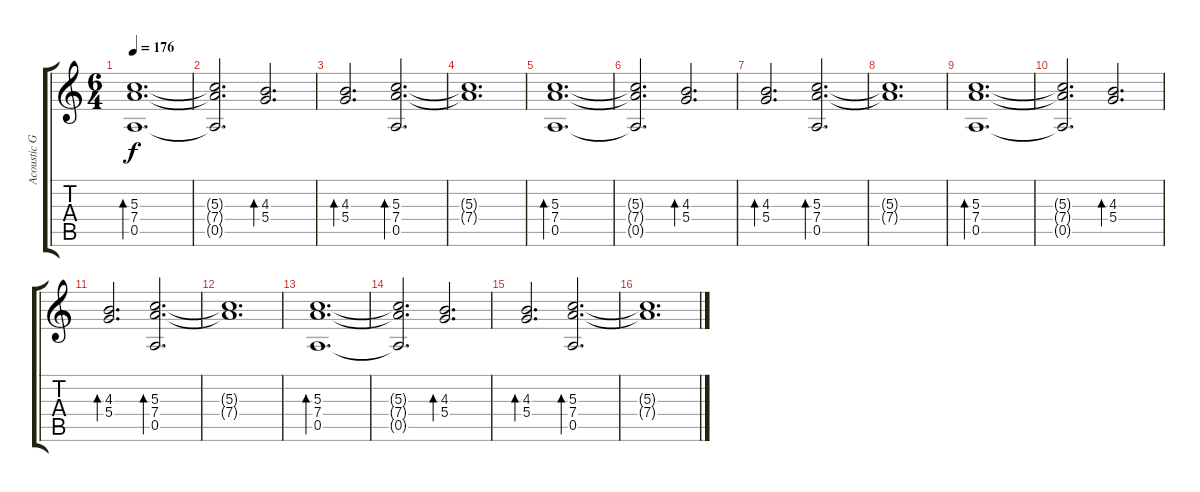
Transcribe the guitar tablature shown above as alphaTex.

\track ("Acoustic Guitar" "Acoustic G") {instrument electricguitarjazz}
\staff {score tabs}
\tuning (E4 B3 G3 D3 A2 D2) {hide}
\ts (6 4)
\tempo 176
\clef g2
\ks c
(5.3 7.4 0.5).1{d bd 120 dy f} |
(5.3{t} 7.4{t} 0.5{t}).2{d} (4.3 5.4).2{d bd 120} |
(4.3 5.4).2{d bd 120} (5.3 7.4 0.5).2{d bd 120} |
(5.3{t} 7.4{t}).1{d} |
(5.3 7.4 0.5).1{d bd 120} |
(5.3{t} 7.4{t} 0.5{t}).2{d} (4.3 5.4).2{d bd 120} |
(4.3 5.4).2{d bd 120} (5.3 7.4 0.5).2{d bd 120} |
(5.3{t} 7.4{t}).1{d} |
(5.3 7.4 0.5).1{d bd 120} |
(5.3{t} 7.4{t} 0.5{t}).2{d} (4.3 5.4).2{d bd 120} |
(4.3 5.4).2{d bd 120} (5.3 7.4 0.5).2{d bd 120} |
(5.3{t} 7.4{t}).1{d} |
(5.3 7.4 0.5).1{d bd 120} |
(5.3{t} 7.4{t} 0.5{t}).2{d} (4.3 5.4).2{d bd 120} |
(4.3 5.4).2{d bd 120} (5.3 7.4 0.5).2{d bd 120} |
(5.3{t} 7.4{t}).1{d}
